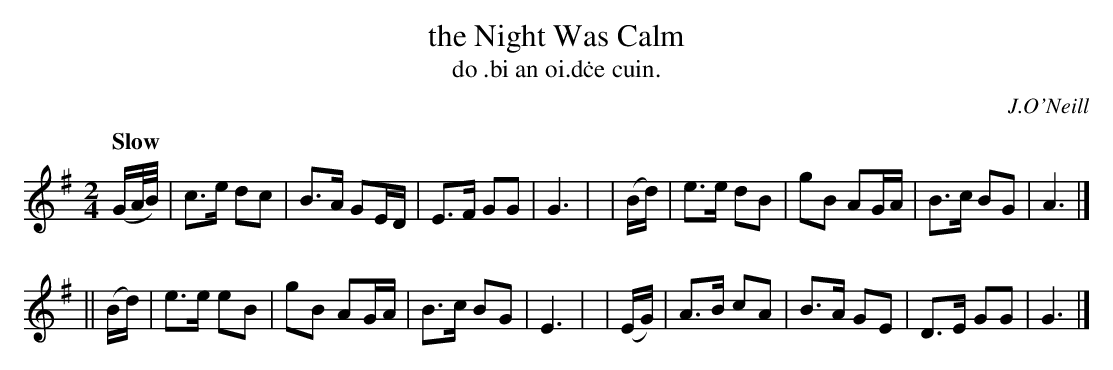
X:1
T: the Night Was Calm
T: do \.bi an oi\.d\.ce cuin.
O: J.O'Neill
Q: "Slow"
M: 2/4
L: 1/16
K: G
(GA/B/) | c3e d2c2 | B3A  G2ED | E3F G2G2 | G6 |\
|  (Bd) | e3e d2B2 | g2B2 A2GA | B3c B2G2 | A6 |]
|| (Bd) | e3e e2B2 | g2B2 A2GA | B3c B2G2 | E6 |\
|  (EG) | A3B c2A2 | B3A  G2E2 | D3E G2G2 | G6 |]
